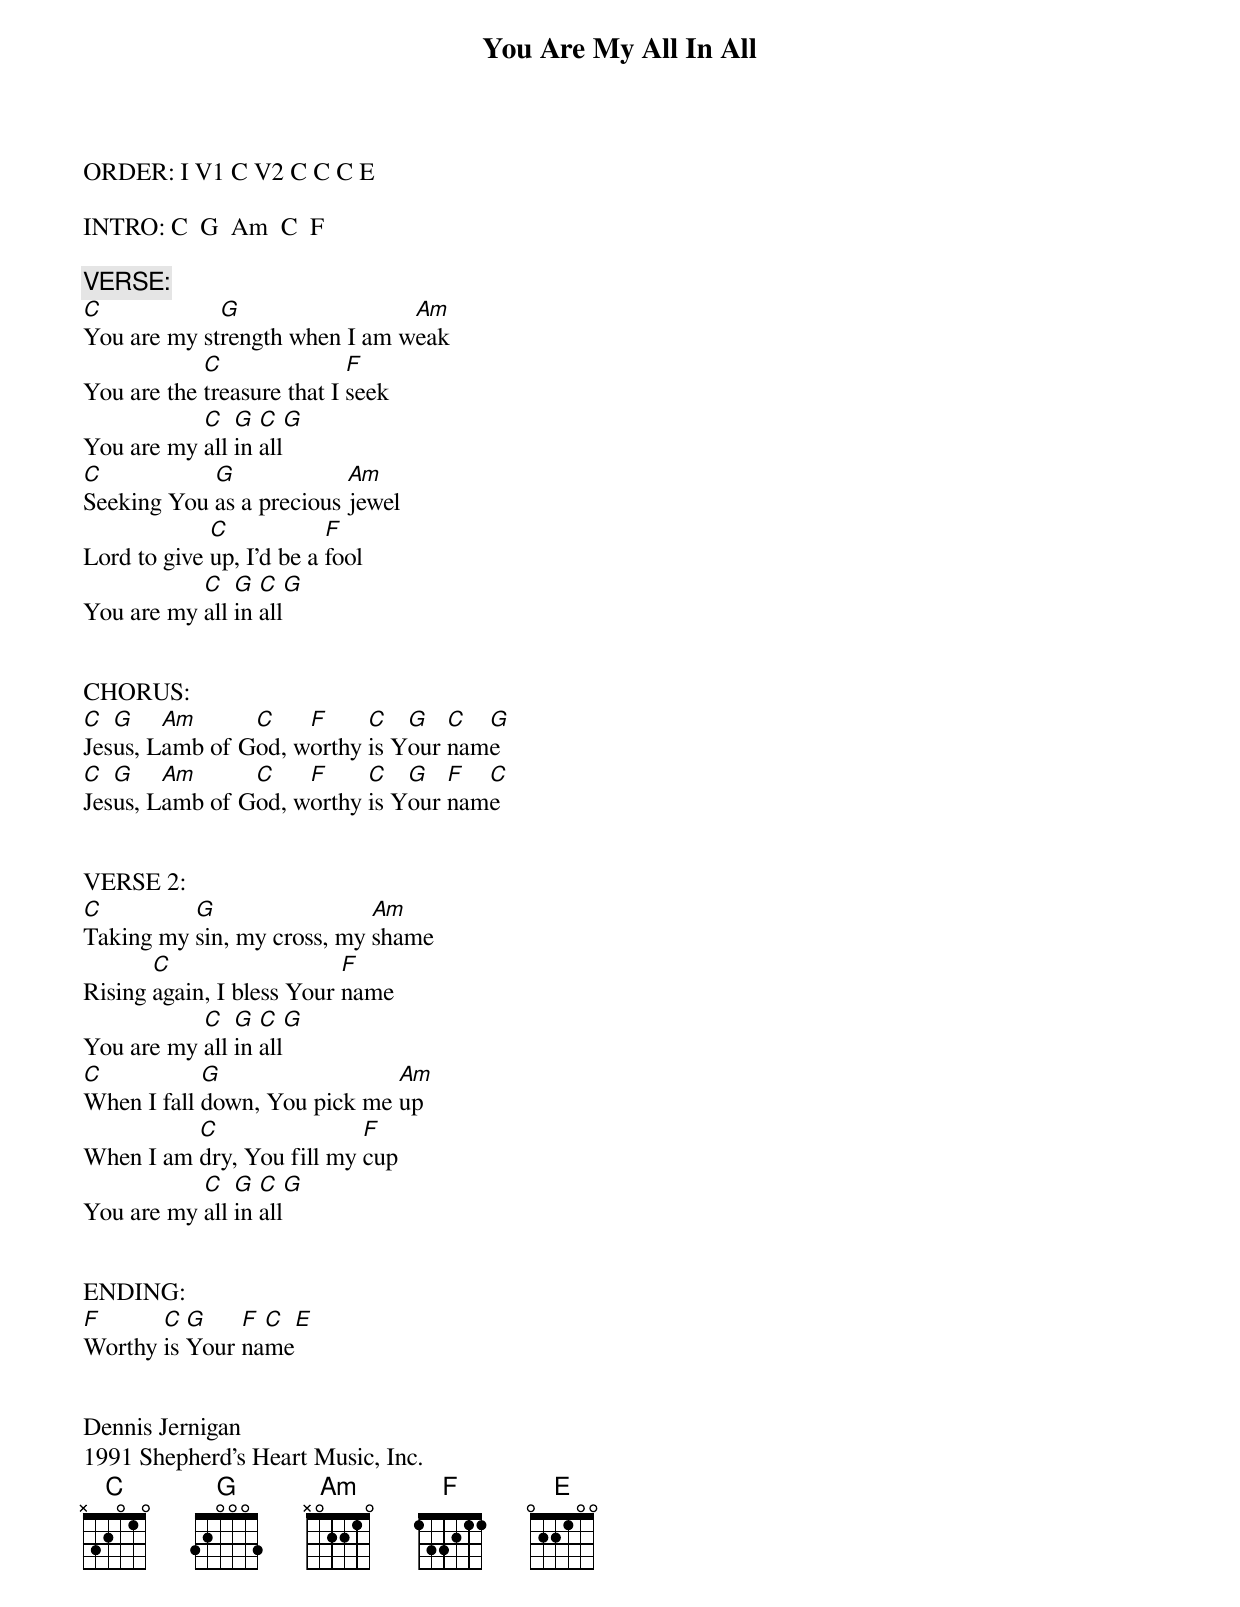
You Are My All In All

ORDER: I V1 C V2 C C C E

INTRO: C  G  Am  C  F

VERSE:
C            G                 Am
You are my strength when I am weak
            C               F
You are the treasure that I seek
           C   G  C   G
You are my all in all
C           G             Am
Seeking You as a precious jewel
             C            F
Lord to give up, I’d be a fool
           C   G  C   G
You are my all in all


CHORUS:
C  G    Am      C    F     C   G   C  G
Jesus, Lamb of God, worthy is Your name
C  G    Am      C    F     C   G   F  C
Jesus, Lamb of God, worthy is Your name


VERSE 2:
C         G                 Am
Taking my sin, my cross, my shame
       C                   F
Rising again, I bless Your name
           C   G  C   G
You are my all in all
C           G                 Am
When I fall down, You pick me up
          C                F
When I am dry, You fill my cup
           C   G  C   G
You are my all in all


ENDING:
F      C  G    F C E
Worthy is Your name


Dennis Jernigan
1991 Shepherd's Heart Music, Inc.
